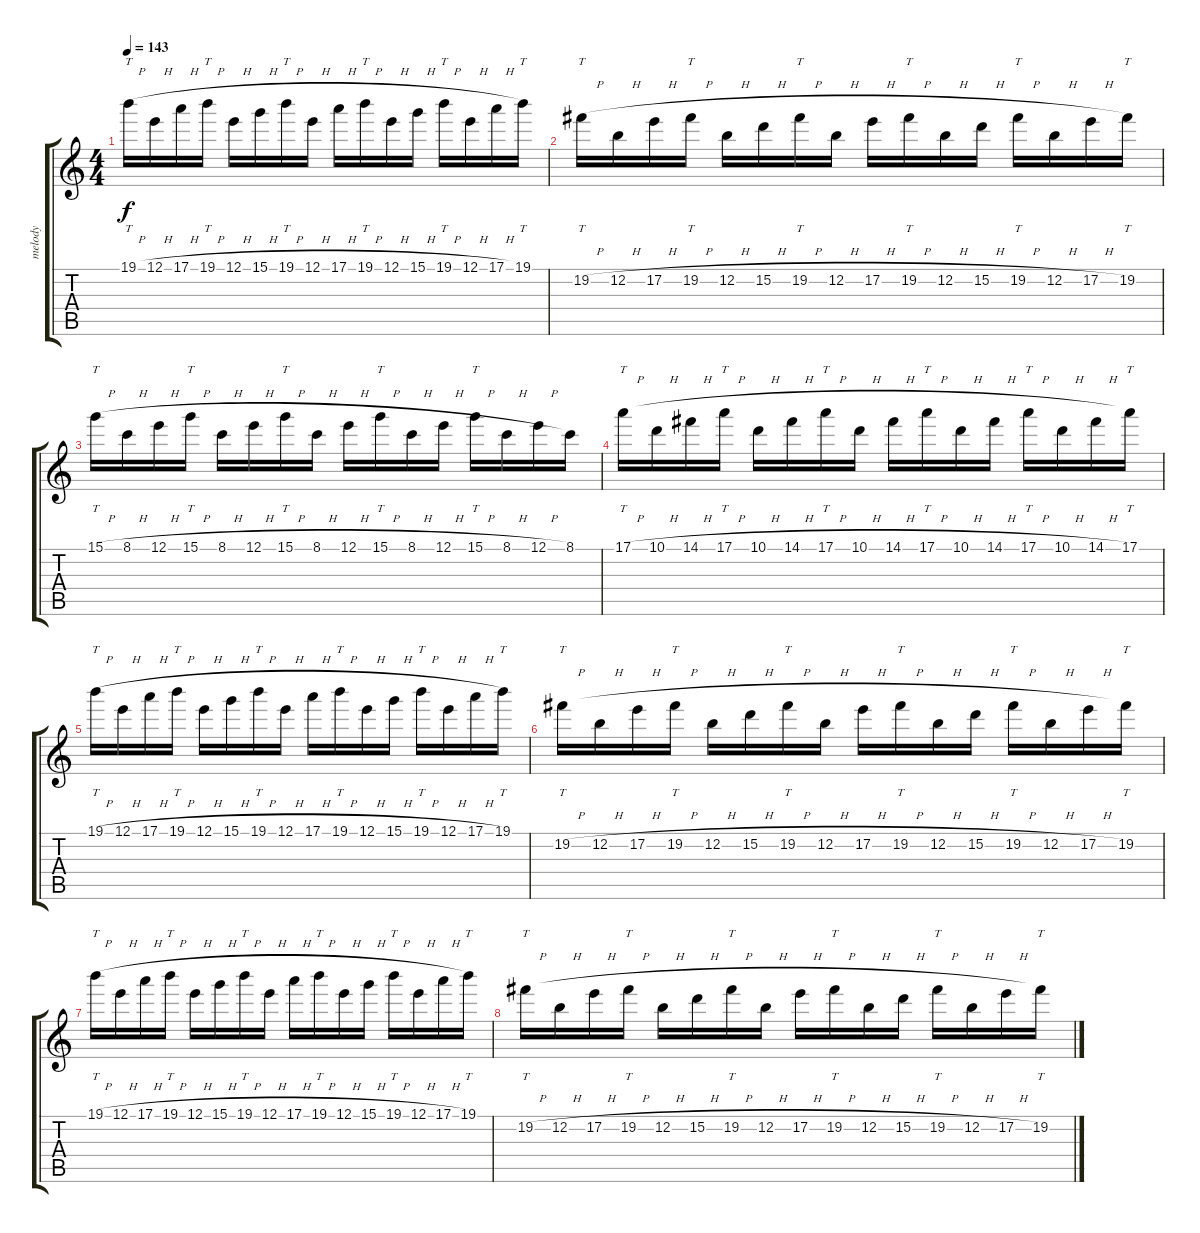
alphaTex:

\track ("melody" "melody") {instrument distortionguitar}
\staff {score tabs}
\tuning (E4 B3 G3 D3 A2 E2) {hide}
\ts (4 4)
\tempo 143
\clef g2
\ks c
19.1{h}.16{tt dy f} 12.1{h}.16 17.1{h}.16 19.1{h}.16{tt} 12.1{h}.16 15.1{h}.16 19.1{h}.16{tt} 12.1{h}.16 17.1{h}.16 19.1{h}.16{tt} 12.1{h}.16 15.1{h}.16 19.1{h}.16{tt} 12.1{h}.16 17.1{h}.16 19.1.16{tt} |
19.2{h}.16{tt} 12.2{h}.16 17.2{h}.16 19.2{h}.16{tt} 12.2{h}.16 15.2{h}.16 19.2{h}.16{tt} 12.2{h}.16 17.2{h}.16 19.2{h}.16{tt} 12.2{h}.16 15.2{h}.16 19.2{h}.16{tt} 12.2{h}.16 17.2{h}.16 19.2.16{tt} |
15.1{h}.16{tt} 8.1{h}.16 12.1{h}.16 15.1{h}.16{tt} 8.1{h}.16 12.1{h}.16 15.1{h}.16{tt} 8.1{h}.16 12.1{h}.16 15.1{h}.16{tt} 8.1{h}.16 12.1{h}.16 15.1{h}.16{tt} 8.1{h}.16 12.1{h}.16 8.1.16 |
17.1{h}.16{tt} 10.1{h}.16 14.1{h}.16 17.1{h}.16{tt} 10.1{h}.16 14.1{h}.16 17.1{h}.16{tt} 10.1{h}.16 14.1{h}.16 17.1{h}.16{tt} 10.1{h}.16 14.1{h}.16 17.1{h}.16{tt} 10.1{h}.16 14.1{h}.16 17.1.16{tt} |
19.1{h}.16{tt} 12.1{h}.16 17.1{h}.16 19.1{h}.16{tt} 12.1{h}.16 15.1{h}.16 19.1{h}.16{tt} 12.1{h}.16 17.1{h}.16 19.1{h}.16{tt} 12.1{h}.16 15.1{h}.16 19.1{h}.16{tt} 12.1{h}.16 17.1{h}.16 19.1.16{tt} |
19.2{h}.16{tt} 12.2{h}.16 17.2{h}.16 19.2{h}.16{tt} 12.2{h}.16 15.2{h}.16 19.2{h}.16{tt} 12.2{h}.16 17.2{h}.16 19.2{h}.16{tt} 12.2{h}.16 15.2{h}.16 19.2{h}.16{tt} 12.2{h}.16 17.2{h}.16 19.2.16{tt} |
19.1{h}.16{tt} 12.1{h}.16 17.1{h}.16 19.1{h}.16{tt} 12.1{h}.16 15.1{h}.16 19.1{h}.16{tt} 12.1{h}.16 17.1{h}.16 19.1{h}.16{tt} 12.1{h}.16 15.1{h}.16 19.1{h}.16{tt} 12.1{h}.16 17.1{h}.16 19.1.16{tt} |
19.2{h}.16{tt} 12.2{h}.16 17.2{h}.16 19.2{h}.16{tt} 12.2{h}.16 15.2{h}.16 19.2{h}.16{tt} 12.2{h}.16 17.2{h}.16 19.2{h}.16{tt} 12.2{h}.16 15.2{h}.16 19.2{h}.16{tt} 12.2{h}.16 17.2{h}.16 19.2.16{tt}
